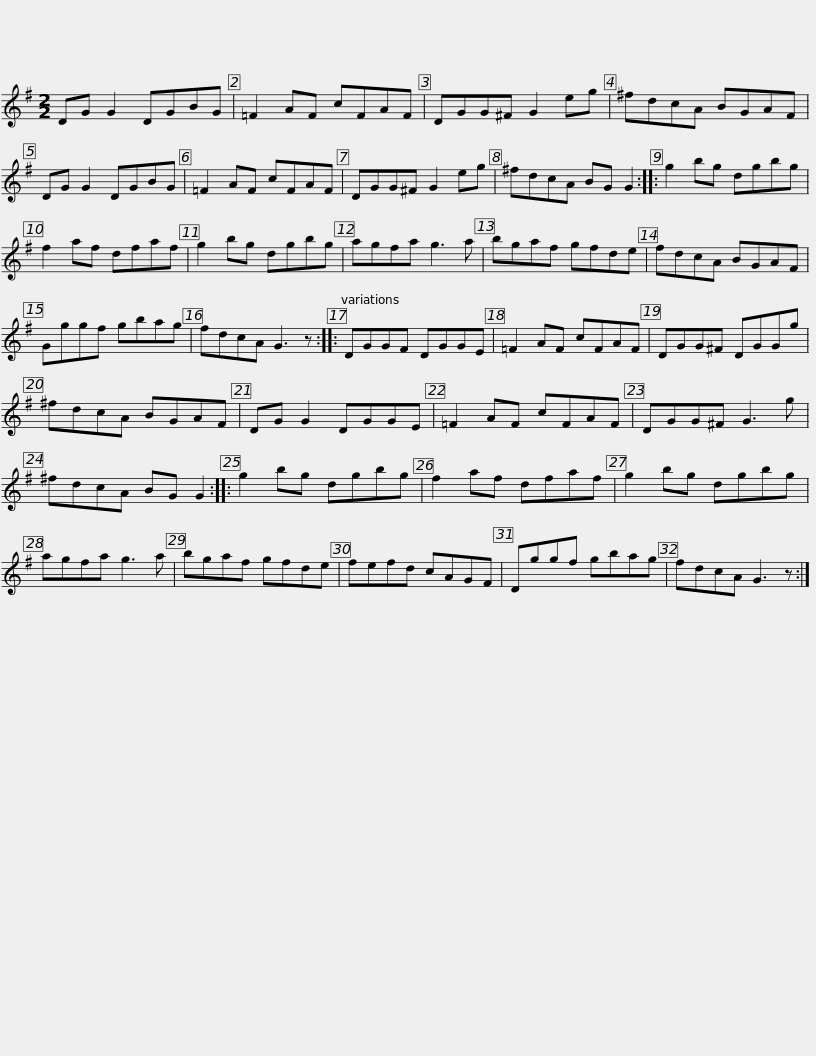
X:1
L:1/8
M:2/2
I:linebreak $
K:G
V:1 treble
V:1
 DG G2 DGBG | =F2 AF cFAF | DGG^F G2 eg | ^fdcA BGAF | DG G2 DGBG | %5
 =F2 AF cFAF |$ DGG^F G2 eg | ^fdcA BG G2 :: g2 bg dgbg | f2 af dfaf | %10
 g2 bg dgbg | agfa g3 a |$ bgaf gfde | fdcA BGAF | Gggf gbag | %15
 fdcA G3 z :: DGGF DGGE |$ =F2 AF cFAF | DGG^F DGGg | ^fdcA BGAF | %20
 DG G2 DGGE | =F2 AF cFAF | DGG^F G3 g |$ ^fdcA BG G2 :: g2 bg dgbg | %25
 f2 af dfaf | g2 bg dgbg | agfa g3 a |$ bgaf gfde | fefd cAGF | %30
 Dggf gbag | fdcA G3 z :| %32
